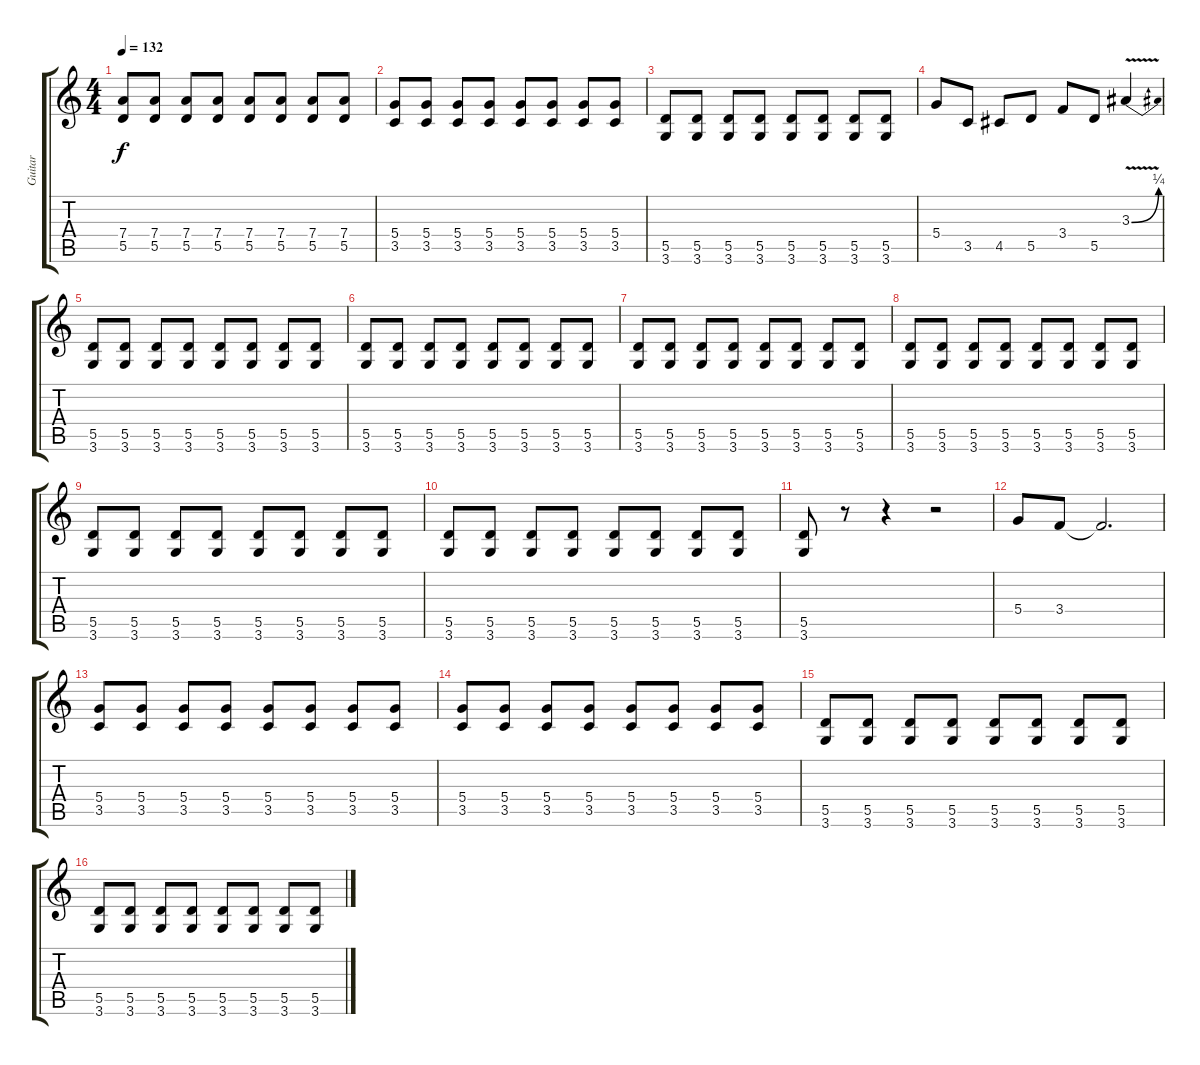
\track ("Guitar" "Guitar") {instrument electricguitarmuted}
\staff {score tabs}
\tuning (E4 B3 G3 D3 A2 E2) {hide}
\ts (4 4)
\tempo 132
\clef g2
\ks c
(7.4 5.5).8{dy f} (7.4 5.5).8 (7.4 5.5).8 (7.4 5.5).8 (7.4 5.5).8 (7.4 5.5).8 (7.4 5.5).8 (7.4 5.5).8 |
(5.4 3.5).8 (5.4 3.5).8 (5.4 3.5).8 (5.4 3.5).8 (5.4 3.5).8 (5.4 3.5).8 (5.4 3.5).8 (5.4 3.5).8 |
(5.5 3.6).8 (5.5 3.6).8 (5.5 3.6).8 (5.5 3.6).8 (5.5 3.6).8 (5.5 3.6).8 (5.5 3.6).8 (5.5 3.6).8 |
5.4.8 3.5.8 4.5.8 5.5.8 3.4.8 5.5.8 3.3{be (bend 0 0 60 1) v}.4 |
(5.5 3.6).8 (5.5 3.6).8 (5.5 3.6).8 (5.5 3.6).8 (5.5 3.6).8 (5.5 3.6).8 (5.5 3.6).8 (5.5 3.6).8 |
(5.5 3.6).8 (5.5 3.6).8 (5.5 3.6).8 (5.5 3.6).8 (5.5 3.6).8 (5.5 3.6).8 (5.5 3.6).8 (5.5 3.6).8 |
(5.5 3.6).8 (5.5 3.6).8 (5.5 3.6).8 (5.5 3.6).8 (5.5 3.6).8 (5.5 3.6).8 (5.5 3.6).8 (5.5 3.6).8 |
(5.5 3.6).8 (5.5 3.6).8 (5.5 3.6).8 (5.5 3.6).8 (5.5 3.6).8 (5.5 3.6).8 (5.5 3.6).8 (5.5 3.6).8 |
(5.5 3.6).8 (5.5 3.6).8 (5.5 3.6).8 (5.5 3.6).8 (5.5 3.6).8 (5.5 3.6).8 (5.5 3.6).8 (5.5 3.6).8 |
(5.5 3.6).8 (5.5 3.6).8 (5.5 3.6).8 (5.5 3.6).8 (5.5 3.6).8 (5.5 3.6).8 (5.5 3.6).8 (5.5 3.6).8 |
(5.5 3.6).8 r.8 r.4 r.2 |
5.4.8 3.4.8 3.4{t}.2{d} |
(5.4 3.5).8 (5.4 3.5).8 (5.4 3.5).8 (5.4 3.5).8 (5.4 3.5).8 (5.4 3.5).8 (5.4 3.5).8 (5.4 3.5).8 |
(5.4 3.5).8 (5.4 3.5).8 (5.4 3.5).8 (5.4 3.5).8 (5.4 3.5).8 (5.4 3.5).8 (5.4 3.5).8 (5.4 3.5).8 |
(5.5 3.6).8 (5.5 3.6).8 (5.5 3.6).8 (5.5 3.6).8 (5.5 3.6).8 (5.5 3.6).8 (5.5 3.6).8 (5.5 3.6).8 |
(5.5 3.6).8 (5.5 3.6).8 (5.5 3.6).8 (5.5 3.6).8 (5.5 3.6).8 (5.5 3.6).8 (5.5 3.6).8 (5.5 3.6).8
